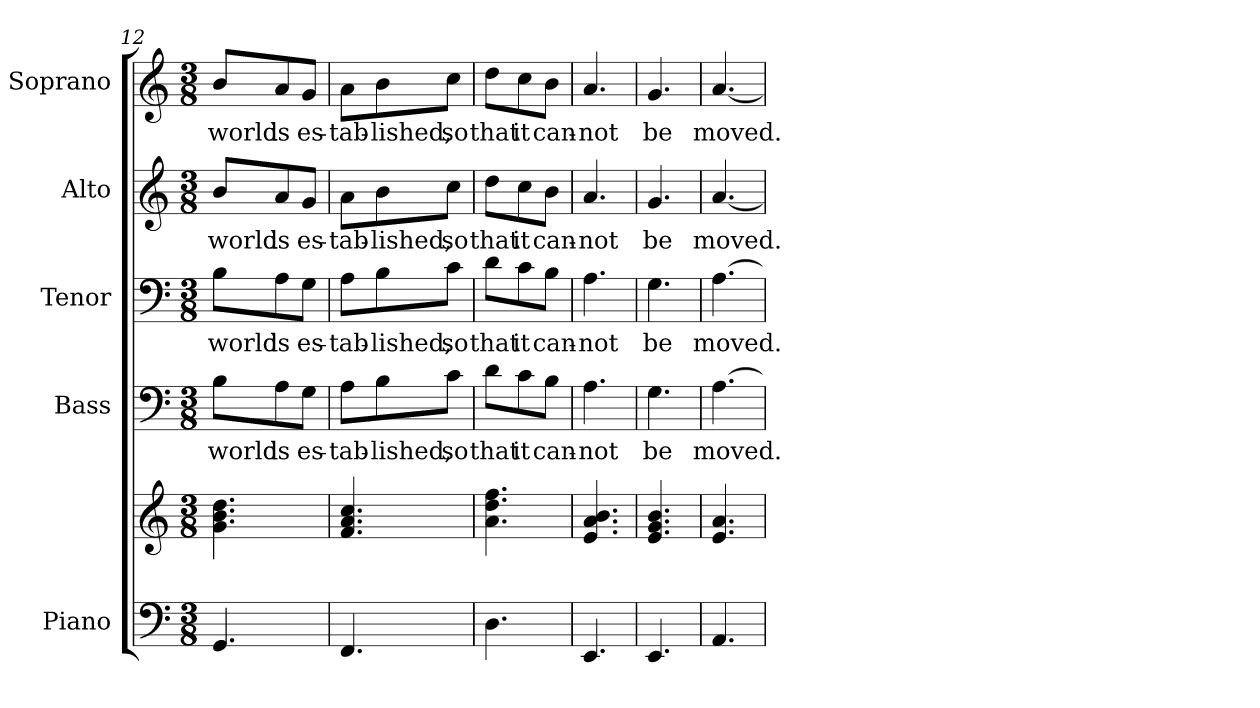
**kern	**kern	**kern	**text	**kern	**text	**kern	**text	**kern	**text
*part5	*part5	*part4	*part4	*part3	*part3	*part2	*part2	*part1	*part1
*staff6	*staff5	*staff4	*staff4	*staff3	*staff3	*staff2	*staff2	*staff1	*staff1
*I"Piano	*	*I"Bass	*	*I"Tenor	*	*I"Alto	*	*I"Soprano	*
*I'Pno.	*	*I'B.	*	*I'T.	*	*I'A.	*	*I'S.	*
*clefF4	*clefG2	*clefF4	*	*clefF4	*	*clefG2	*	*clefG2	*
*k[]	*k[]	*k[]	*	*k[]	*	*k[]	*	*k[]	*
*C:	*C:	*C:	*	*C:	*	*C:	*	*C:	*
*M3/8	*M3/8	*M3/8	*	*M3/8	*	*M3/8	*	*M3/8	*
=12	=12	=12	=12	=12	=12	=12	=12	=12	=12
!	!	!	!LO:LY:b:color=#000000	!	!	!	!	!	!
!	!	!	!	!	!LO:LY:b:color=#000000	!	!	!	!
!	!	!	!	!	!	!	!LO:LY:b:color=#000000	!	!
!	!	!	!	!	!	!	!	!	!LO:LY:b:color=#000000
4.GGi/	4.gi\ 4.bi 4.ddi	8Bi\L	world	8Bi\L	world	8bi/L	world	8bi/L	world
!	!	!	!LO:LY:b:color=#000000	!	!	!	!	!	!
!	!	!	!	!	!LO:LY:b:color=#000000	!	!	!	!
!	!	!	!	!	!	!	!LO:LY:b:color=#000000	!	!
!	!	!	!	!	!	!	!	!	!LO:LY:b:color=#000000
.	.	8Ai\	is	8Ai\	is	8ai/	is	8ai/	is
!	!	!	!LO:LY:b:color=#000000	!	!	!	!	!	!
!	!	!	!	!	!LO:LY:b:color=#000000	!	!	!	!
!	!	!	!	!	!	!	!LO:LY:b:color=#000000	!	!
!	!	!	!	!	!	!	!	!	!LO:LY:b:color=#000000
.	.	8Gi\J	es-	8Gi\J	es-	8gi/J	es-	8gi/J	es-
!!LO:PB:g=z
=13	=13	=13	=13	=13	=13	=13	=13	=13	=13
!	!	!	!LO:LY:b:color=#000000	!	!	!	!	!	!
!	!	!	!	!	!LO:LY:b:color=#000000	!	!	!	!
!	!	!	!	!	!	!	!LO:LY:b:color=#000000	!	!
!	!	!	!	!	!	!	!	!	!LO:LY:b:color=#000000
4.FFi/	4.fi/ 4.ai 4.cci	8Ai\L	-tab-	8Ai\L	-tab-	8ai\L	-tab-	8ai\L	-tab-
!	!	!	!LO:LY:b:color=#000000	!	!	!	!	!	!
!	!	!	!	!	!LO:LY:b:color=#000000	!	!	!	!
!	!	!	!	!	!	!	!LO:LY:b:color=#000000	!	!
!	!	!	!	!	!	!	!	!	!LO:LY:b:color=#000000
.	.	8Bi\	-lished,	8Bi\	-lished,	8bi\	-lished,	8bi\	-lished,
!	!	!	!LO:LY:b:color=#000000	!	!	!	!	!	!
!	!	!	!	!	!LO:LY:b:color=#000000	!	!	!	!
!	!	!	!	!	!	!	!LO:LY:b:color=#000000	!	!
!	!	!	!	!	!	!	!	!	!LO:LY:b:color=#000000
.	.	8ci\J	so	8ci\J	so	8cci\J	so	8cci\J	so
=14	=14	=14	=14	=14	=14	=14	=14	=14	=14
!	!	!	!LO:LY:b:color=#000000	!	!	!	!	!	!
!	!	!	!	!	!LO:LY:b:color=#000000	!	!	!	!
!	!	!	!	!	!	!	!LO:LY:b:color=#000000	!	!
!	!	!	!	!	!	!	!	!	!LO:LY:b:color=#000000
4.Di\	4.ai\ 4.ddi 4.ffi	8di\L	that	8di\L	that	8ddi\L	that	8ddi\L	that
!	!	!	!LO:LY:b:color=#000000	!	!	!	!	!	!
!	!	!	!	!	!LO:LY:b:color=#000000	!	!	!	!
!	!	!	!	!	!	!	!LO:LY:b:color=#000000	!	!
!	!	!	!	!	!	!	!	!	!LO:LY:b:color=#000000
.	.	8ci\	it	8ci\	it	8cci\	it	8cci\	it
!	!	!	!LO:LY:b:color=#000000	!	!	!	!	!	!
!	!	!	!	!	!LO:LY:b:color=#000000	!	!	!	!
!	!	!	!	!	!	!	!LO:LY:b:color=#000000	!	!
!	!	!	!	!	!	!	!	!	!LO:LY:b:color=#000000
.	.	8Bi\J	can-	8Bi\J	can-	8bi\J	can-	8bi\J	can-
=15	=15	=15	=15	=15	=15	=15	=15	=15	=15
!	!	!	!LO:LY:b:color=#000000	!	!	!	!	!	!
!	!	!	!	!	!LO:LY:b:color=#000000	!	!	!	!
!	!	!	!	!	!	!	!LO:LY:b:color=#000000	!	!
!	!	!	!	!	!	!	!	!	!LO:LY:b:color=#000000
4.EEi/	4.ei/ 4.ai 4.bi	4.Ai\	-not	4.Ai\	-not	4.ai/	-not	4.ai/	-not
!!LO:PB:g=z
=16	=16	=16	=16	=16	=16	=16	=16	=16	=16
!	!	!	!LO:LY:b:color=#000000	!	!	!	!	!	!
!	!	!	!	!	!LO:LY:b:color=#000000	!	!	!	!
!	!	!	!	!	!	!	!LO:LY:b:color=#000000	!	!
!	!	!	!	!	!	!	!	!	!LO:LY:b:color=#000000
4.EEi/	4.ei/ 4.gi 4.bi	4.Gi\	be	4.Gi\	be	4.gi/	be	4.gi/	be
=17	=17	=17	=17	=17	=17	=17	=17	=17	=17
!	!	!	!LO:LY:b:color=#000000	!	!	!	!	!	!
!	!	!	!	!	!LO:LY:b:color=#000000	!	!	!	!
!	!	!	!	!	!	!	!LO:LY:b:color=#000000	!	!
!	!	!	!	!	!	!	!	!	!LO:LY:b:color=#000000
4.AAi/	4.ei/ 4.ai	[>4.Ai\	moved.	[>4.Ai\	moved.	[<4.ai/	moved.	[<4.ai/	moved.
=	=	=	=	=	=	=	=	=	=
*-	*-	*-	*-	*-	*-	*-	*-	*-	*-
